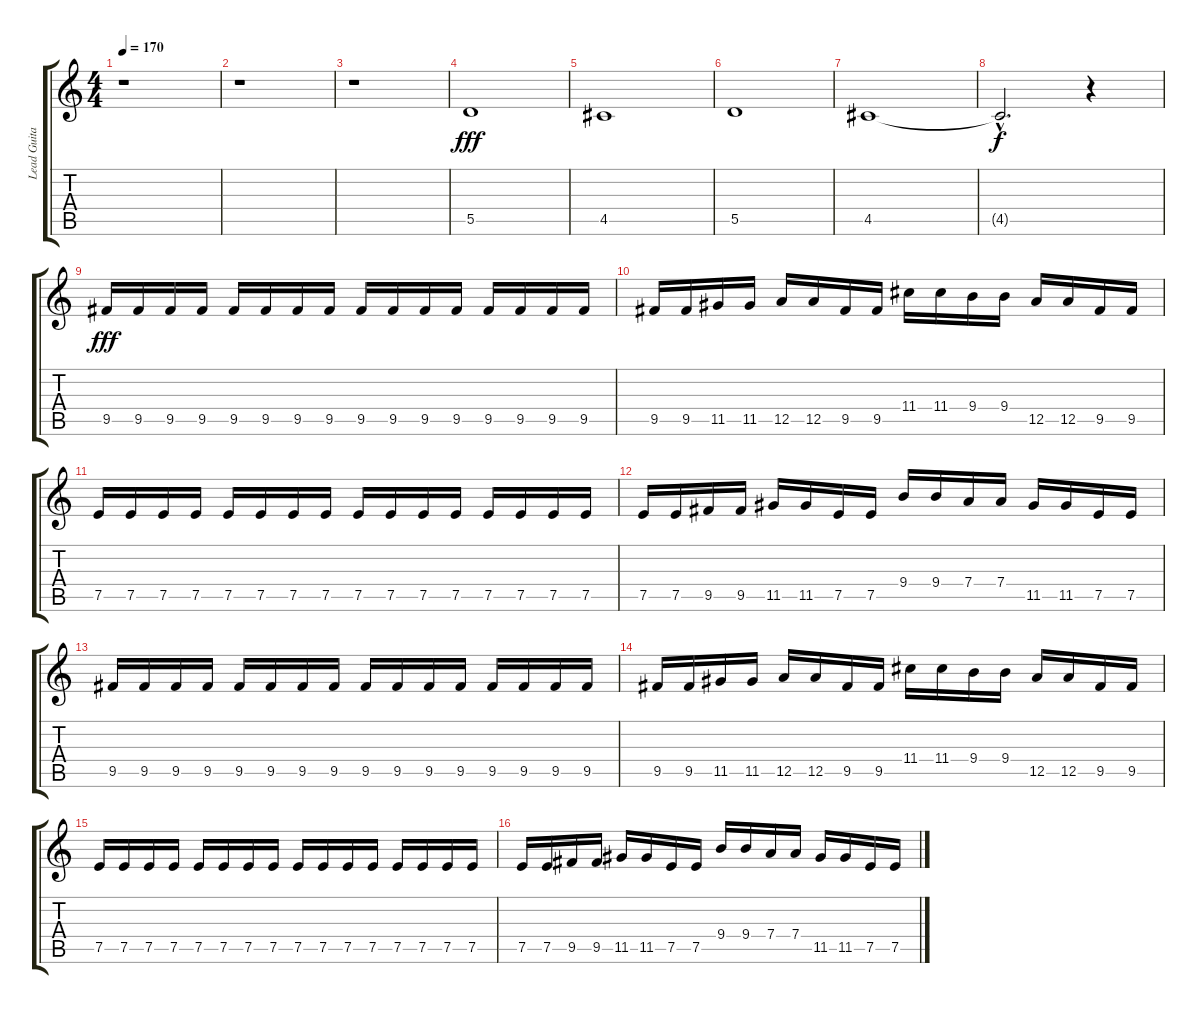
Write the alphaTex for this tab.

\track ("Lead Guitar II" "Lead Guita") {instrument overdrivenguitar}
\staff {score tabs}
\tuning (E4 B3 G3 D3 A2 E2) {hide}
\ts (4 4)
\tempo 170
\clef g2
\ks c
r.1{dy fff} |
r.1 |
r.1 |
5.5.1 |
4.5.1 |
5.5.1 |
4.5.1 |
4.5{hac t}.2{d dy f} r.4 |
9.5.16{dy fff instrument distortionguitar} 9.5.16 9.5.16 9.5.16 9.5.16 9.5.16 9.5.16 9.5.16 9.5.16 9.5.16 9.5.16 9.5.16 9.5.16 9.5.16 9.5.16 9.5.16 |
9.5.16 9.5.16 11.5.16 11.5.16 12.5.16 12.5.16 9.5.16 9.5.16 11.4.16 11.4.16 9.4.16 9.4.16 12.5.16 12.5.16 9.5.16 9.5.16 |
7.5.16 7.5.16 7.5.16 7.5.16 7.5.16 7.5.16 7.5.16 7.5.16 7.5.16 7.5.16 7.5.16 7.5.16 7.5.16 7.5.16 7.5.16 7.5.16 |
7.5.16 7.5.16 9.5.16 9.5.16 11.5.16 11.5.16 7.5.16 7.5.16 9.4.16 9.4.16 7.4.16 7.4.16 11.5.16 11.5.16 7.5.16 7.5.16 |
9.5.16{instrument distortionguitar} 9.5.16 9.5.16 9.5.16 9.5.16 9.5.16 9.5.16 9.5.16 9.5.16 9.5.16 9.5.16 9.5.16 9.5.16 9.5.16 9.5.16 9.5.16 |
9.5.16 9.5.16 11.5.16 11.5.16 12.5.16 12.5.16 9.5.16 9.5.16 11.4.16 11.4.16 9.4.16 9.4.16 12.5.16 12.5.16 9.5.16 9.5.16 |
7.5.16 7.5.16 7.5.16 7.5.16 7.5.16 7.5.16 7.5.16 7.5.16 7.5.16 7.5.16 7.5.16 7.5.16 7.5.16 7.5.16 7.5.16 7.5.16 |
7.5.16 7.5.16 9.5.16 9.5.16 11.5.16 11.5.16 7.5.16 7.5.16 9.4.16 9.4.16 7.4.16 7.4.16 11.5.16 11.5.16 7.5.16 7.5.16
